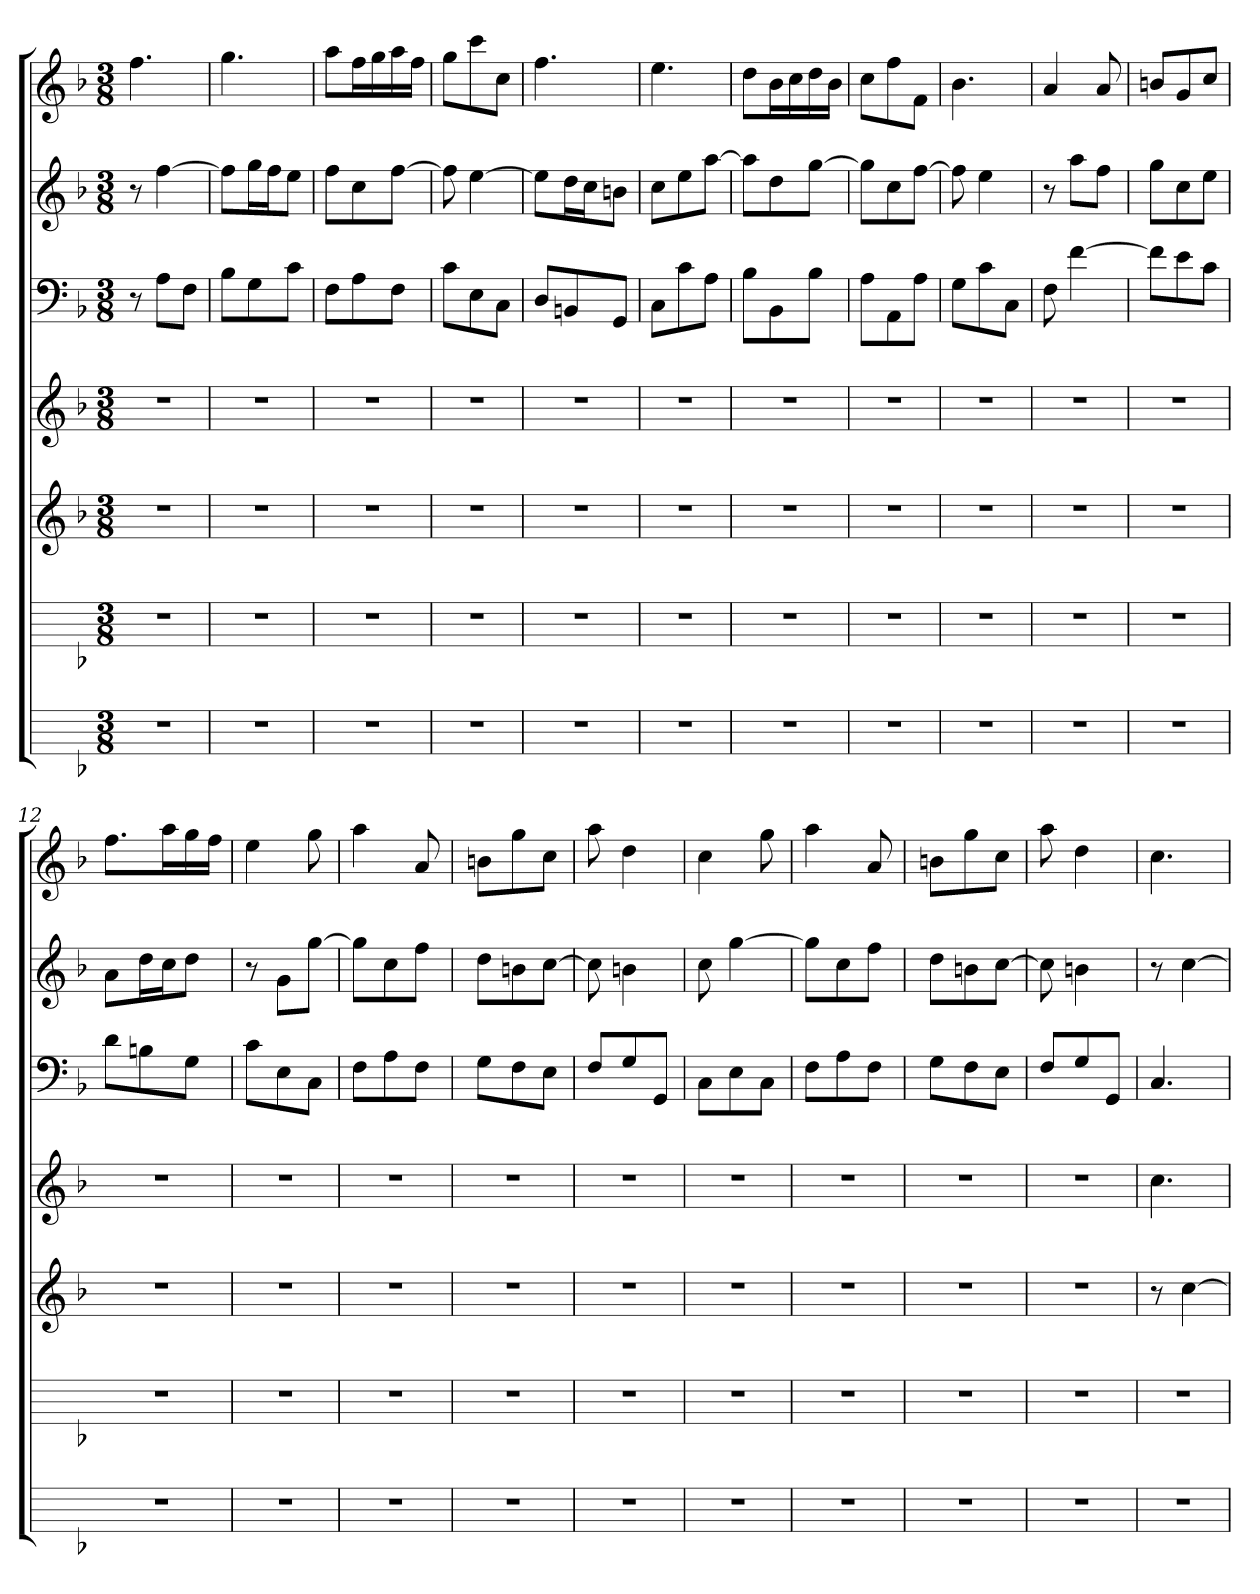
**kern	**kern	**kern	**kern	**kern	**kern	**kern
*part7	*part6	*part5	*part4	*part3	*part2	*part1
*staff7	*staff6	*staff5	*staff4	*staff3	*staff2	*staff1
*k[b-]	*k[b-]	*k[b-]	*k[b-]	*k[b-]	*k[b-]	*k[b-]
*F:	*F:	*F:	*F:	*F:	*F:	*F:
*M3/8	*M3/8	*M3/8	*M3/8	*M3/8	*M3/8	*M3/8
=1	=1	=1	=1	=1	=1	=1
4.r	4.r	4.r	4.r	8r	8r	4.ff
.	.	.	.	8AL	[4ff	.
.	.	.	.	8FJ	.	.
=2	=2	=2	=2	=2	=2	=2
4.r	4.r	4.r	4.r	8B-L	8ffL]	4.gg
.	.	.	.	8G	16ggL	.
.	.	.	.	.	16ffJ	.
.	.	.	.	8cJ	8eeJ	.
=3	=3	=3	=3	=3	=3	=3
4.r	4.r	4.r	4.r	8FL	8ffL	8aaL
.	.	.	.	8A	8cc	16ffL
.	.	.	.	.	.	16gg
.	.	.	.	8FJ	[8ffJ	16aa
.	.	.	.	.	.	16ffJJ
=4	=4	=4	=4	=4	=4	=4
4.r	4.r	4.r	4.r	8cL	8ff]	8ggL
.	.	.	.	8E	[4ee	8ccc
.	.	.	.	8CJ	.	8ccJ
=5	=5	=5	=5	=5	=5	=5
4.r	4.r	4.r	4.r	8DL	8eeL]	4.ff
.	.	.	.	8BBn	16ddL	.
.	.	.	.	.	16ccJ	.
.	.	.	.	8GGJ	8bnJ	.
=6	=6	=6	=6	=6	=6	=6
4.r	4.r	4.r	4.r	8CL	8ccL	4.ee
.	.	.	.	8c	8ee	.
.	.	.	.	8AJ	[8aaJ	.
=7	=7	=7	=7	=7	=7	=7
4.r	4.r	4.r	4.r	8B-L	8aaL]	8ddL
.	.	.	.	8BB-	8dd	16b-L
.	.	.	.	.	.	16cc
.	.	.	.	8B-J	[8ggJ	16dd
.	.	.	.	.	.	16b-JJ
=8	=8	=8	=8	=8	=8	=8
4.r	4.r	4.r	4.r	8AL	8ggL]	8ccL
.	.	.	.	8AA	8cc	8ff
.	.	.	.	8AJ	[8ffJ	8fJ
=9	=9	=9	=9	=9	=9	=9
4.r	4.r	4.r	4.r	8GL	8ff]	4.b-
.	.	.	.	8c	4ee	.
.	.	.	.	8CJ	.	.
=10	=10	=10	=10	=10	=10	=10
4.r	4.r	4.r	4.r	8F	8r	4a
.	.	.	.	[4f	8aaL	.
.	.	.	.	.	8ffJ	8a
=11	=11	=11	=11	=11	=11	=11
4.r	4.r	4.r	4.r	8fL]	8ggL	8bnL
.	.	.	.	8e	8cc	8g
.	.	.	.	8cJ	8eeJ	8ccJ
=12	=12	=12	=12	=12	=12	=12
4.r	4.r	4.r	4.r	8dL	8aL	8.ffL
.	.	.	.	8Bn	16ddL	.
.	.	.	.	.	16ccJ	16aaL
.	.	.	.	8GJ	8ddJ	16gg
.	.	.	.	.	.	16ffJJ
=13	=13	=13	=13	=13	=13	=13
4.r	4.r	4.r	4.r	8cL	8r	4ee
.	.	.	.	8E	8gL	.
.	.	.	.	8CJ	[8ggJ	8gg
=14	=14	=14	=14	=14	=14	=14
4.r	4.r	4.r	4.r	8FL	8ggL]	4aa
.	.	.	.	8A	8cc	.
.	.	.	.	8FJ	8ffJ	8a
=15	=15	=15	=15	=15	=15	=15
4.r	4.r	4.r	4.r	8GL	8ddL	8bnL
.	.	.	.	8F	8bn	8gg
.	.	.	.	8EJ	[8ccJ	8ccJ
=16	=16	=16	=16	=16	=16	=16
4.r	4.r	4.r	4.r	8FL	8cc]	8aa
.	.	.	.	8G	4bn	4dd
.	.	.	.	8GGJ	.	.
=17	=17	=17	=17	=17	=17	=17
4.r	4.r	4.r	4.r	8CL	8cc	4cc
.	.	.	.	8E	[4gg	.
.	.	.	.	8CJ	.	8gg
=18	=18	=18	=18	=18	=18	=18
4.r	4.r	4.r	4.r	8FL	8ggL]	4aa
.	.	.	.	8A	8cc	.
.	.	.	.	8FJ	8ffJ	8a
=19	=19	=19	=19	=19	=19	=19
4.r	4.r	4.r	4.r	8GL	8ddL	8bnL
.	.	.	.	8F	8bn	8gg
.	.	.	.	8EJ	[8ccJ	8ccJ
=20	=20	=20	=20	=20	=20	=20
4.r	4.r	4.r	4.r	8FL	8cc]	8aa
.	.	.	.	8G	4bn	4dd
.	.	.	.	8GGJ	.	.
=21	=21	=21	=21	=21	=21	=21
4.r	4.r	8r	4.cc	4.C	8r	4.cc
.	.	[4cc	.	.	[4cc	.
=	=	=	=	=	=	=
*-	*-	*-	*-	*-	*-	*-
